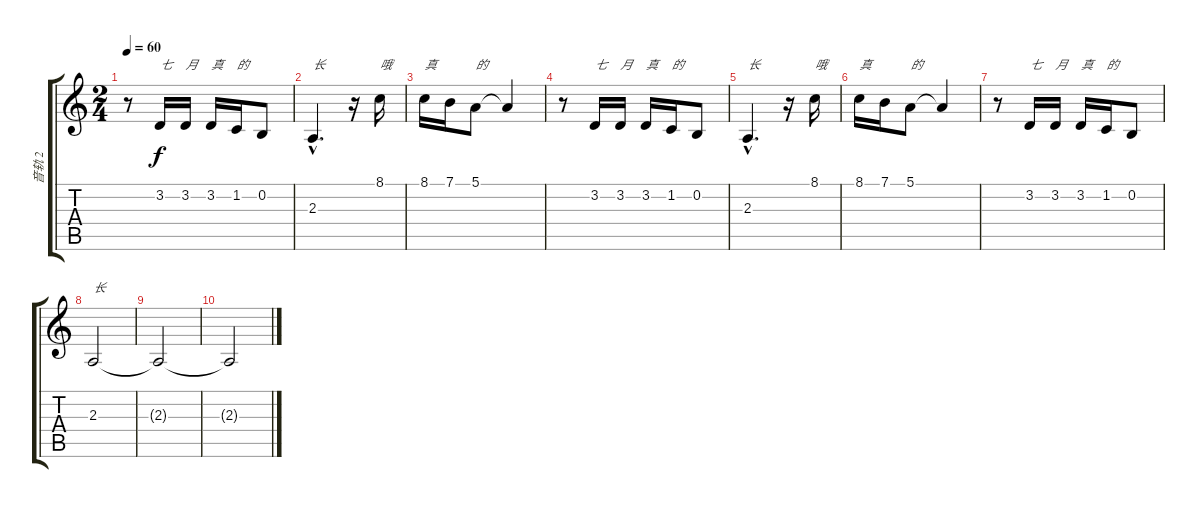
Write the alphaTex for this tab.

\track ("音轨 2" "音轨 2") {instrument bassoon}
\staff {score tabs}
\tuning (E4 B3 G3 D3 A2 E2) {hide}
\ts (2 4)
\tempo 60
\clef g2
\ks c
r.8{dy f} 3.2.16{txt "七"} 3.2.16{txt "月"} 3.2.16{txt "真"} 1.2.16{txt "的"} 0.2.8 |
2.3{hac}.4{d txt "长"} r.16 8.1.16{txt "哦"} |
8.1.16{txt "真"} 7.1.16 5.1.8{txt "的"} 5.1{t}.4 |
r.8 3.2.16{txt "七"} 3.2.16{txt "月"} 3.2.16{txt "真"} 1.2.16{txt "的"} 0.2.8 |
2.3{hac}.4{d txt "长"} r.16 8.1.16{txt "哦"} |
8.1.16{txt "真"} 7.1.16 5.1.8{txt "的"} 5.1{t}.4 |
r.8 3.2.16{txt "七"} 3.2.16{txt "月"} 3.2.16{txt "真"} 1.2.16{txt "的"} 0.2.8 |
2.3.2{txt "长"} |
2.3{t}.2 |
2.3{t}.2
